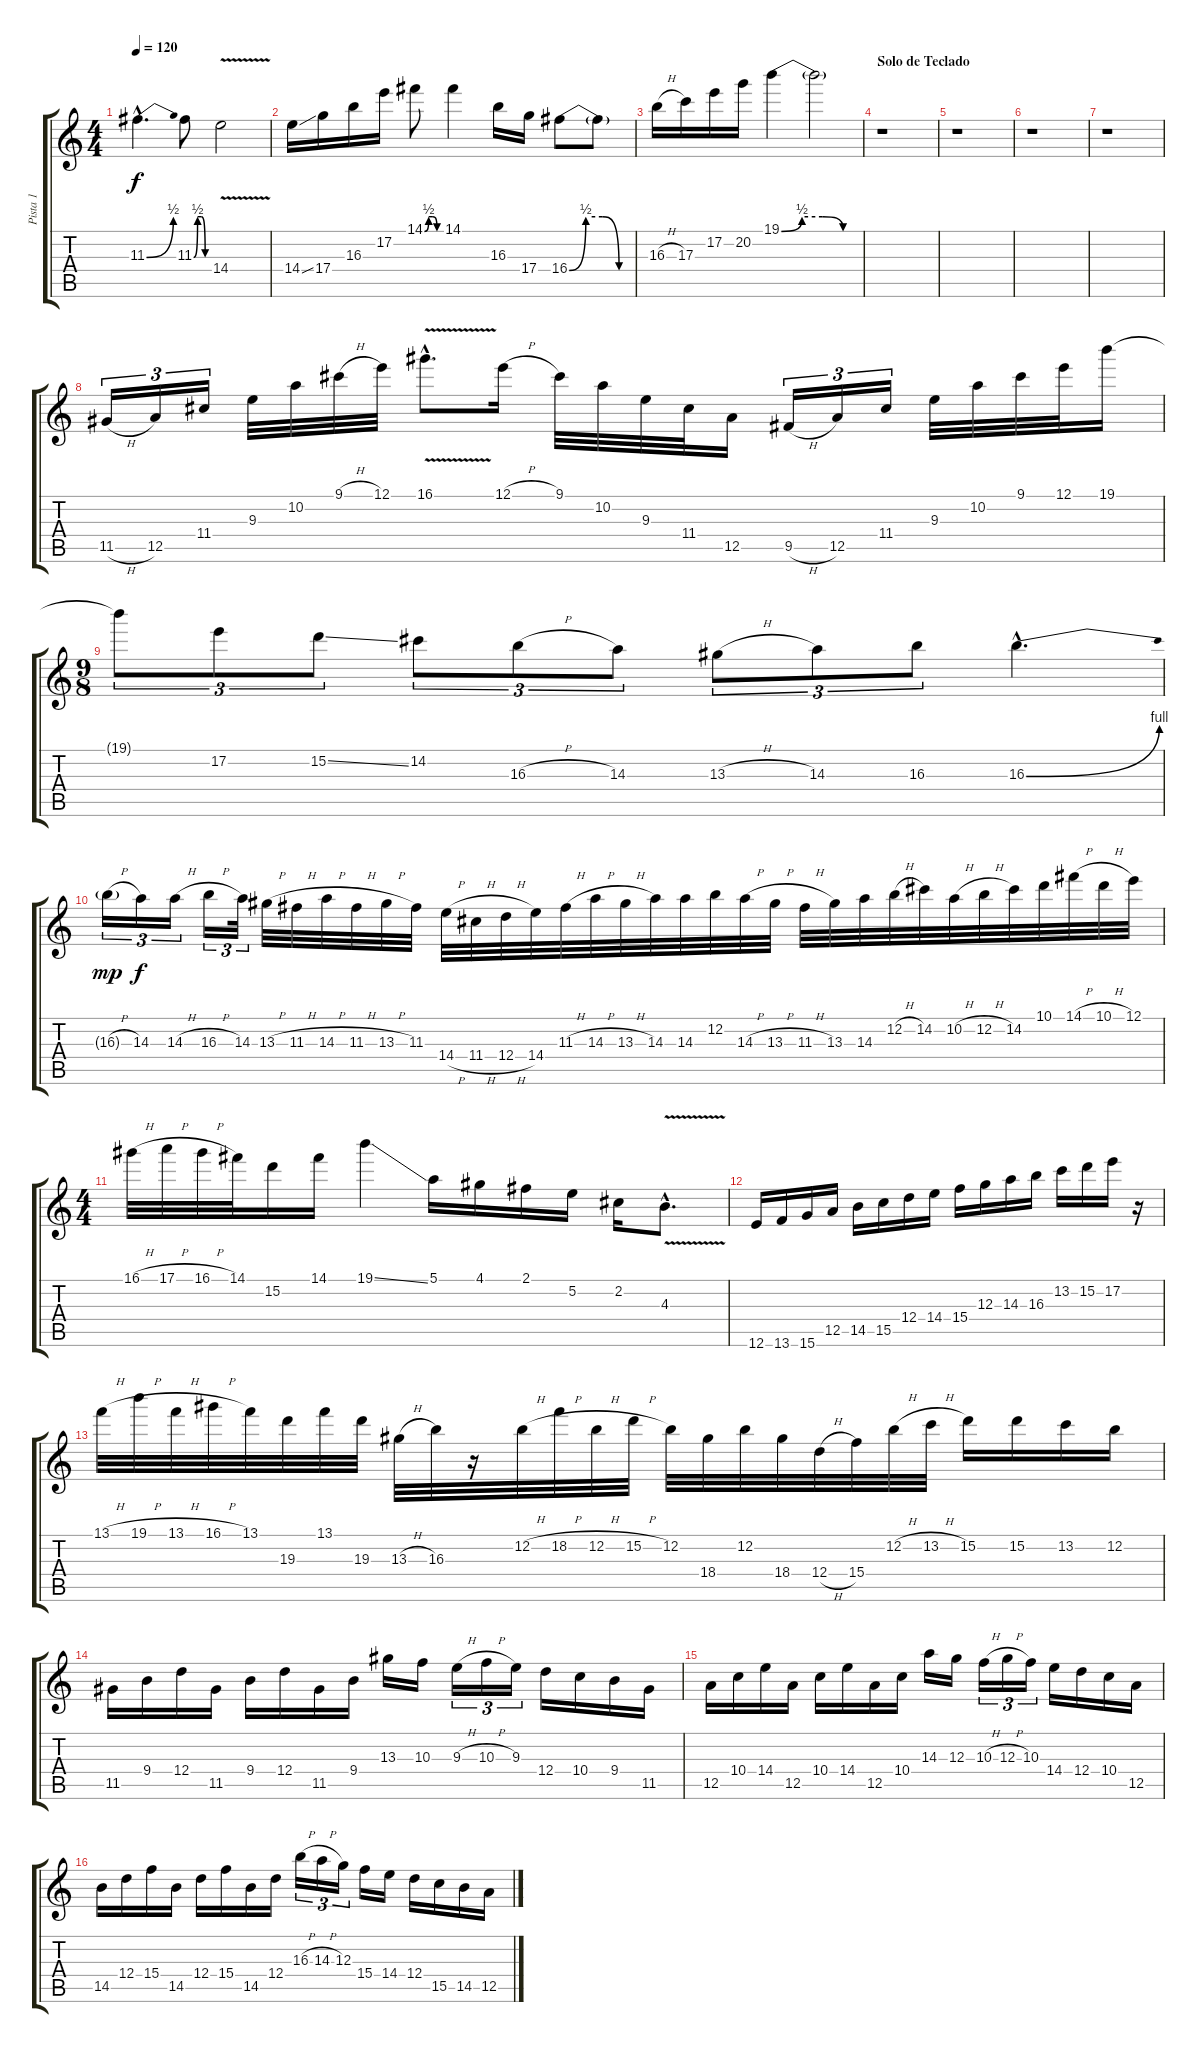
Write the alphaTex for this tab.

\track ("Pista 1" "Pista 1") {instrument distortionguitar}
\staff {score tabs}
\tuning (E4 B3 G3 D3 A2 E2) {hide}
\ts (4 4)
\tempo 120
\clef g2
\ks c
11.3{be (bend 0 0 60 2) hac}.4{d dy f} 11.3{be (custom 0 0 15 2 30 2 45 0 60 0)}.8 14.4{v}.2 |
14.4{ss}.16 17.4.16 16.3.16 17.2.16 14.1{be (custom 0 0 15 2 30 2 45 0 60 0)}.8 14.1.4 16.3.16 17.4.16 16.4{be (custom 0 0 15 2 30 2 45 0 60 0)}.8 16.4{t}.8 |
16.3{h}.16 17.3.16 17.2.16 20.2.16 19.1{be (custom 0 0 15 2 30 2 45 0 60 0)}.4 19.1{t}.2 |
\section ("" "Solo de Teclado")
r.1 |
r.1 |
r.1 |
r.1 |
11.5{h}.16{tu (3 2)} 12.5.16{tu (3 2)} 11.4.16{tu (3 2)} 9.3.32 10.2.32 9.1{h}.32 12.1.32 16.1{v hac}.8{d} 12.1{h}.16 9.1.32 10.2.32 9.3.32 11.4.32 12.5.16 9.5{h}.16{tu (3 2)} 12.5.16{tu (3 2)} 11.4.16{tu (3 2)} 9.3.32 10.2.32 9.1.32 12.1.32 19.1.16 |
\ts (9 8)
19.1{t}.8{tu (3 2)} 17.2.8{tu (3 2)} 15.2{ss}.8{tu (3 2)} 14.2.8{tu (3 2)} 16.3{h}.8{tu (3 2)} 14.3.8{tu (3 2)} 13.3{h}.8{tu (3 2)} 14.3.8{tu (3 2)} 16.3.8{tu (3 2)} 16.3{be (bend 0 0 60 4) hac}.4{d} |
16.3{h g}.16{tu (3 2) dy mp} 14.3.16{tu (3 2) dy f} 14.3{h}.16{tu (3 2)} 16.3{h}.16{tu (3 2)} 14.3.32{tu (3 2)} 13.3{h}.32 11.3{h}.32 14.3{h}.32 11.3{h}.32 13.3{h}.32 11.3.32 14.4{h}.32 11.4{h}.32 12.4{h}.32 14.4.32 11.3{h}.32 14.3{h}.32 13.3{h}.32 14.3.32 14.3.32 12.2.32 14.3{h}.32 13.3{h}.32 11.3{h}.32 13.3.32 14.3.32 12.2{h}.32 14.2.32 10.2{h}.32 12.2{h}.32 14.2.32 10.1.32 14.1{h}.32 10.1{h}.32 12.1.32 |
\ts (4 4)
16.1{h}.32 17.1{h}.32 16.1{h}.32 14.1.32 15.2.16 14.1.16 19.1{ss}.4 5.1.16 4.1.16 2.1.16 5.2.16 2.2.16 4.3{v hac}.8{d} |
12.6.16 13.6.16 15.6.16 12.5.16 14.5.16 15.5.16 12.4.16 14.4.16 15.4.16 12.3.16 14.3.16 16.3.16 13.2.16 15.2.16 17.2.16 r.16 |
13.1{h}.32 19.1{h}.32 13.1{h}.32 16.1{h}.32 13.1.32 19.3.32 13.1.32 19.3.32 13.3{h}.32 16.3.32 r.16 12.2{h}.32 18.2{h}.32 12.2{h}.32 15.2{h}.32 12.2.32 18.4.32 12.2.32 18.4.32 12.4{h}.32 15.4.32 12.2{h}.32 13.2{h}.32 15.2.16 15.2.16 13.2.16 12.2.16 |
11.5.16 9.4.16 12.4.16 11.5.16 9.4.16 12.4.16 11.5.16 9.4.16 13.3.16 10.3.16 9.3{h}.16{tu (3 2)} 10.3{h}.16{tu (3 2)} 9.3.16{tu (3 2)} 12.4.16 10.4.16 9.4.16 11.5.16 |
12.5.16 10.4.16 14.4.16 12.5.16 10.4.16 14.4.16 12.5.16 10.4.16 14.3.16 12.3.16 10.3{h}.16{tu (3 2)} 12.3{h}.16{tu (3 2)} 10.3.16{tu (3 2)} 14.4.16 12.4.16 10.4.16 12.5.16 |
14.5.16 12.4.16 15.4.16 14.5.16 12.4.16 15.4.16 14.5.16 12.4.16 16.3{h}.16{tu (3 2)} 14.3{h}.16{tu (3 2)} 12.3.16{tu (3 2)} 15.4.16 14.4.16 12.4.16 15.5.16 14.5.16 12.5.16
